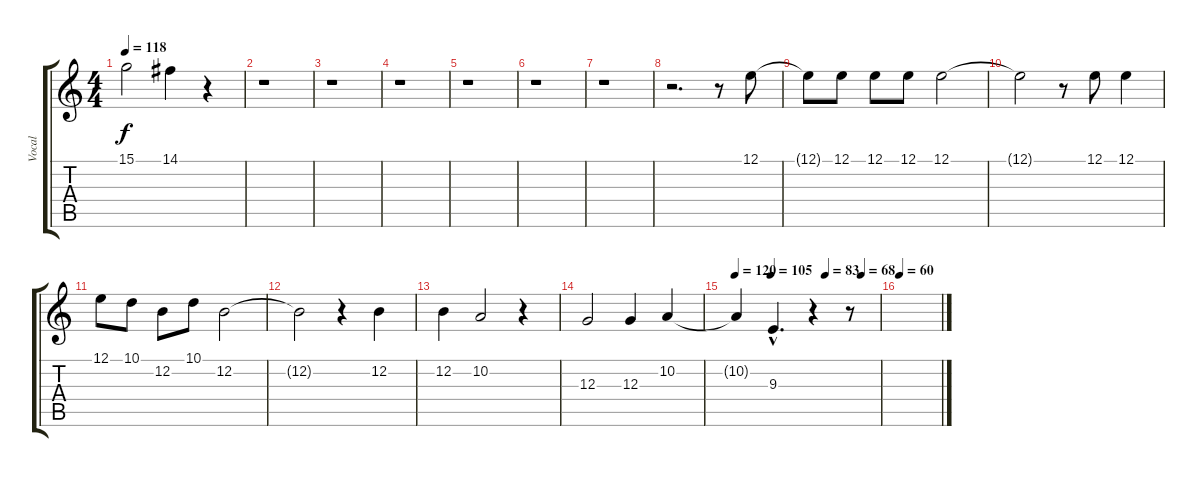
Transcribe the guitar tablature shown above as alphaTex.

\track ("Vocal" "Vocal") {instrument synthvoice}
\staff {score tabs}
\tuning (E4 B3 G3 D3 A2 E2) {hide}
\ts (4 4)
\tempo 118
\clef g2
\ks c
15.1.2{dy f} 14.1.4 r.4 |
r.1 |
r.1 |
r.1 |
r.1 |
r.1 |
r.1 |
r.2{d} r.8 12.1.8 |
12.1{t}.8 12.1.8 12.1.8 12.1.8 12.1.2 |
12.1{t}.2 r.8 12.1.8 12.1.4 |
12.1.8 10.1.8 12.2.8 10.1.8 12.2.2 |
12.2{t}.2 r.4 12.2.4 |
12.2.4 10.2.2 r.4 |
12.3.2 12.3.4 10.2.4 |
\tempo 120
\tempo (105 0.25)
\tempo (83 0.625)
\tempo (68 0.875)
10.2{t}.4 9.3{hac}.4{d} r.4 r.8 |
\tempo 60
